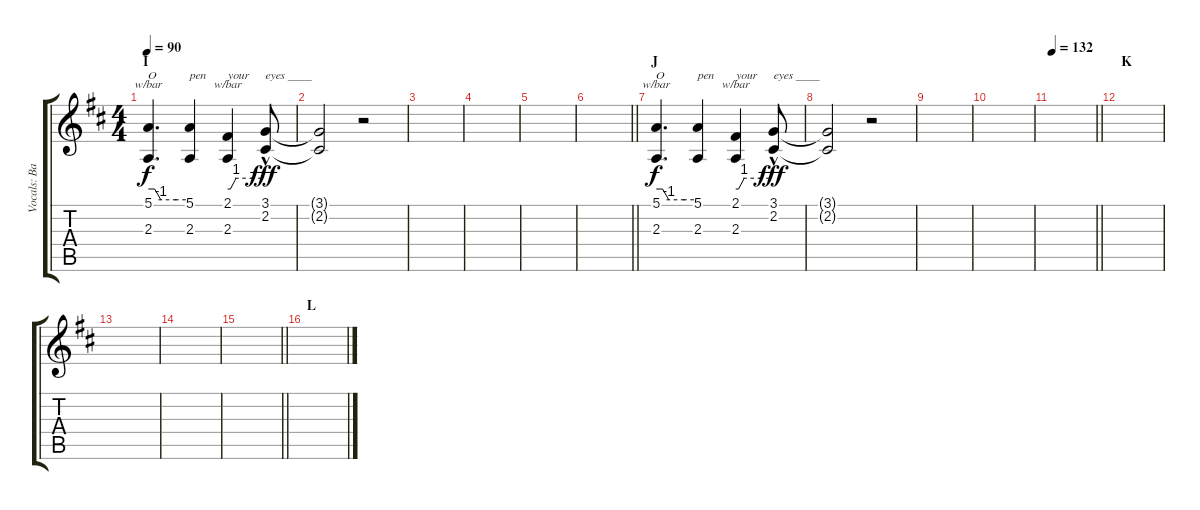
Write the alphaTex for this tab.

\track ("Vocals: Band" "Vocals: Ba") {instrument choiraahs}
\staff {score tabs}
\tuning (E4 B3 G3 D3 A2 D2) {hide}
\ts (4 4)
\section ("" "I")
\tempo 90
\clef g2
\ks d
(5.1 2.3).4{d tbe (custom default 0 0 10 0 20 -4 45 -4 60 -4) txt "O" dy f} (5.1 2.3).4{txt "pen"} (2.1 2.3).4{tbe (custom default 0 0 5 0 15 4 45 4 60 4) txt "your"} (3.1 2.2{hac}).8{txt "eyes ____" dy fff} |
(3.1{t} 2.2{t}).2 r.2 |
|
|
|
\barLineRight lightlight
|
\section ("" "J")
(5.1 2.3).4{d tbe (custom default 0 0 10 0 20 -4 45 -4 60 -4) txt "O" dy f} (5.1 2.3).4{txt "pen"} (2.1 2.3).4{tbe (custom default 0 0 5 0 15 4 45 4 60 4) txt "your"} (3.1 2.2{hac}).8{txt "eyes ____" dy fff} |
(3.1{t} 2.2{t}).2 r.2 |
|
|
\tempo 132
\barLineRight lightlight
|
\section ("" "K")
|
|
|
\barLineRight lightlight
|
\section ("" "L")
